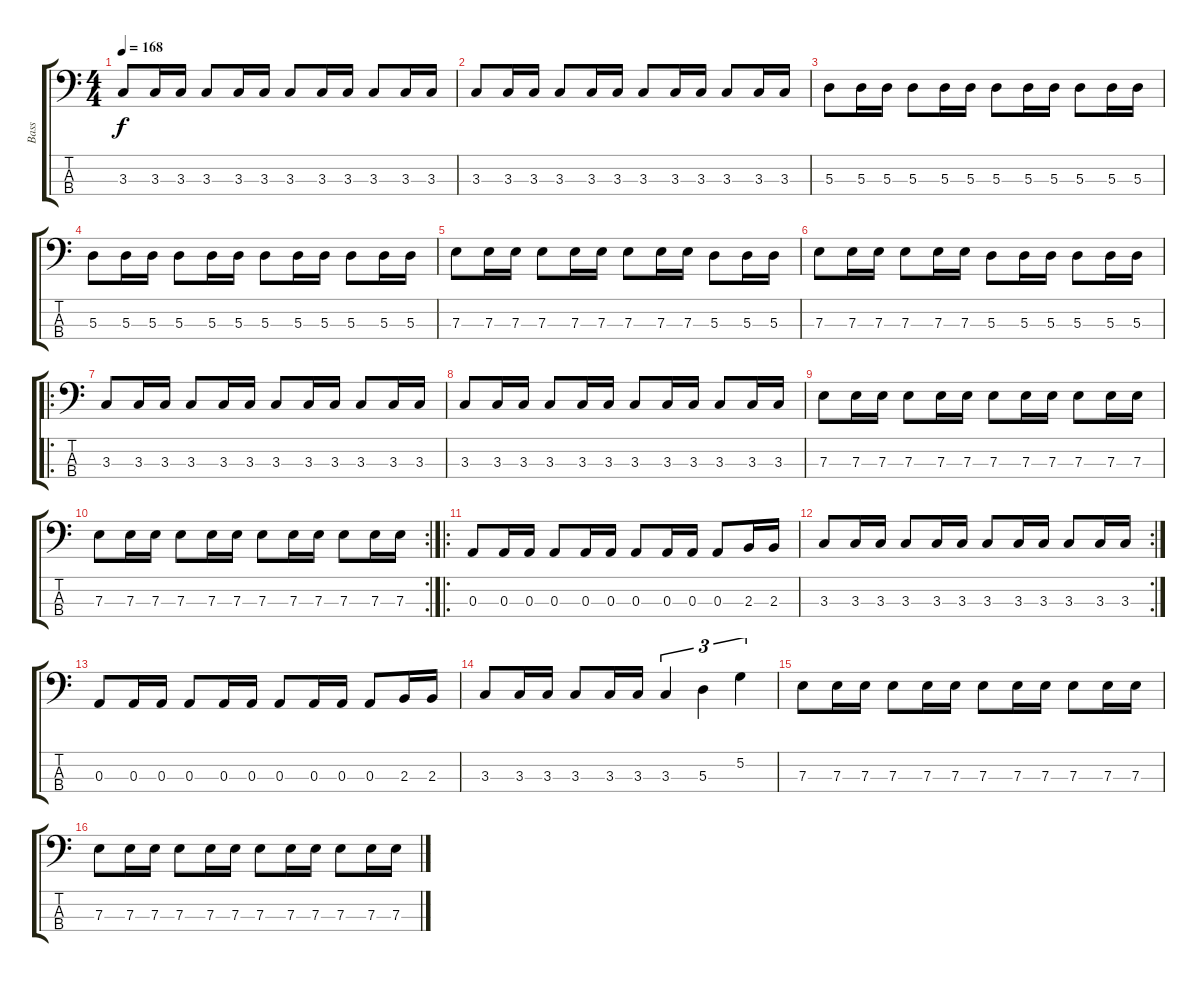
\track ("Bass" "Bass") {instrument electricbassfinger}
\staff {score tabs}
\tuning (G2 D2 A1 E1) {hide}
\ts (4 4)
\tempo 168
\clef f4
\ks c
3.3.8{dy f} 3.3.16 3.3.16 3.3.8 3.3.16 3.3.16 3.3.8 3.3.16 3.3.16 3.3.8 3.3.16 3.3.16 |
3.3.8 3.3.16 3.3.16 3.3.8 3.3.16 3.3.16 3.3.8 3.3.16 3.3.16 3.3.8 3.3.16 3.3.16 |
5.3.8 5.3.16 5.3.16 5.3.8 5.3.16 5.3.16 5.3.8 5.3.16 5.3.16 5.3.8 5.3.16 5.3.16 |
5.3.8 5.3.16 5.3.16 5.3.8 5.3.16 5.3.16 5.3.8 5.3.16 5.3.16 5.3.8 5.3.16 5.3.16 |
7.3.8 7.3.16 7.3.16 7.3.8 7.3.16 7.3.16 7.3.8 7.3.16 7.3.16 5.3.8 5.3.16 5.3.16 |
7.3.8 7.3.16 7.3.16 7.3.8 7.3.16 7.3.16 5.3.8 5.3.16 5.3.16 5.3.8 5.3.16 5.3.16 |
\ro
3.3.8 3.3.16 3.3.16 3.3.8 3.3.16 3.3.16 3.3.8 3.3.16 3.3.16 3.3.8 3.3.16 3.3.16 |
3.3.8 3.3.16 3.3.16 3.3.8 3.3.16 3.3.16 3.3.8 3.3.16 3.3.16 3.3.8 3.3.16 3.3.16 |
7.3.8 7.3.16 7.3.16 7.3.8 7.3.16 7.3.16 7.3.8 7.3.16 7.3.16 7.3.8 7.3.16 7.3.16 |
\rc 2
7.3.8 7.3.16 7.3.16 7.3.8 7.3.16 7.3.16 7.3.8 7.3.16 7.3.16 7.3.8 7.3.16 7.3.16 |
\ro
0.3.8 0.3.16 0.3.16 0.3.8 0.3.16 0.3.16 0.3.8 0.3.16 0.3.16 0.3.8 2.3.16 2.3.16 |
\rc 2
3.3.8 3.3.16 3.3.16 3.3.8 3.3.16 3.3.16 3.3.8 3.3.16 3.3.16 3.3.8 3.3.16 3.3.16 |
0.3.8 0.3.16 0.3.16 0.3.8 0.3.16 0.3.16 0.3.8 0.3.16 0.3.16 0.3.8 2.3.16 2.3.16 |
3.3.8 3.3.16 3.3.16 3.3.8 3.3.16 3.3.16 3.3.4{tu (3 2)} 5.3.4{tu (3 2)} 5.2.4{tu (3 2)} |
7.3.8 7.3.16 7.3.16 7.3.8 7.3.16 7.3.16 7.3.8 7.3.16 7.3.16 7.3.8 7.3.16 7.3.16 |
7.3.8 7.3.16 7.3.16 7.3.8 7.3.16 7.3.16 7.3.8 7.3.16 7.3.16 7.3.8 7.3.16 7.3.16
